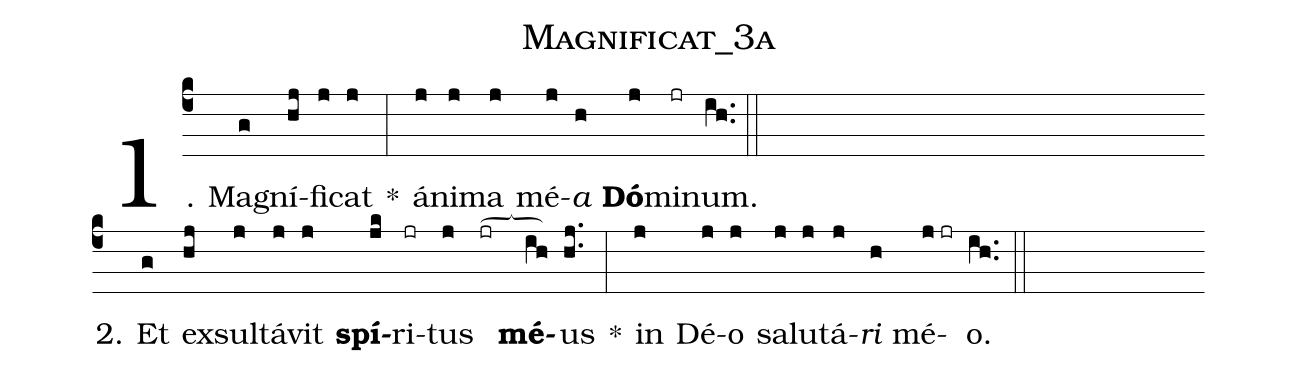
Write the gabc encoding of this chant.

name:Magnificat_3a;
%%
(c4) 1. Ma(g)gní(hj)fi(j)cat(j) *(:) á(j)ni(j)ma(j) mé(j)<i>a</i>(h) <b>Dó</b>(j)mi(jr)num.(ih..) (::) (Z-)
2. Et(g) ex(hj)sul(j)tá(j)vit(j) <b>spí</b>(jk)ri(jr)tus(j) (jr[ocb:1;8.7mm])<b>mé</b>(ih)us(hj..) *(:) in(j) Dé(j)o(j) sa(j)lu(j)tá(j)<i>ri</i>(h) mé(j//jr)o.(ih..) (::)
